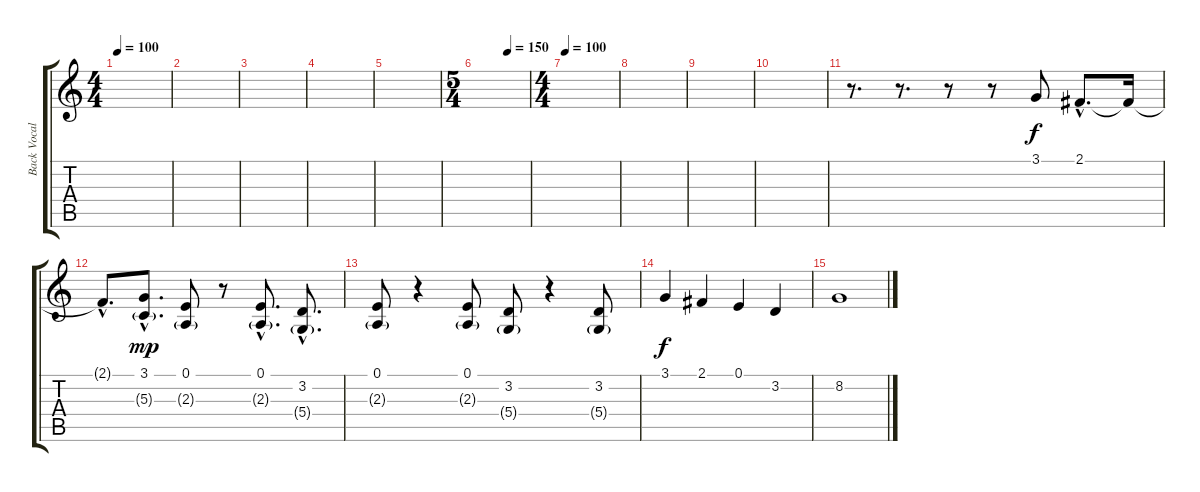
\track ("Back Vocals" "Back Vocal") {instrument bassoon}
\staff {score tabs}
\tuning (E4 B3 G3 D3 A2 D2) {hide}
\ts (4 4)
\tempo 100
\clef g2
\ks c
|
|
|
|
|
\ts (5 4)
\tempo (140 0.6)
\tempo (150 0.6)
|
\ts (4 4)
\tempo 100
|
|
|
|
r.8{d} r.8{d} r.8 r.8 3.1.8 2.1{hac}.8{d} 2.1{t}.16 |
2.1{hac t}.8{d} (3.1{hac} 5.3{g hac}).8{d dy mp} (0.1 2.3{g}).8 r.8 (0.1{hac} 2.3{g hac}).8{d} (3.2{hac} 5.4{g hac}).8{d} |
(0.1 2.3{g}).8 r.4 (0.1 2.3{g}).8 (3.2 5.4{g}).8 r.4 (3.2 5.4{g}).8 |
3.1.4{dy f} 2.1.4 0.1.4 3.2.4 |
8.2.1
